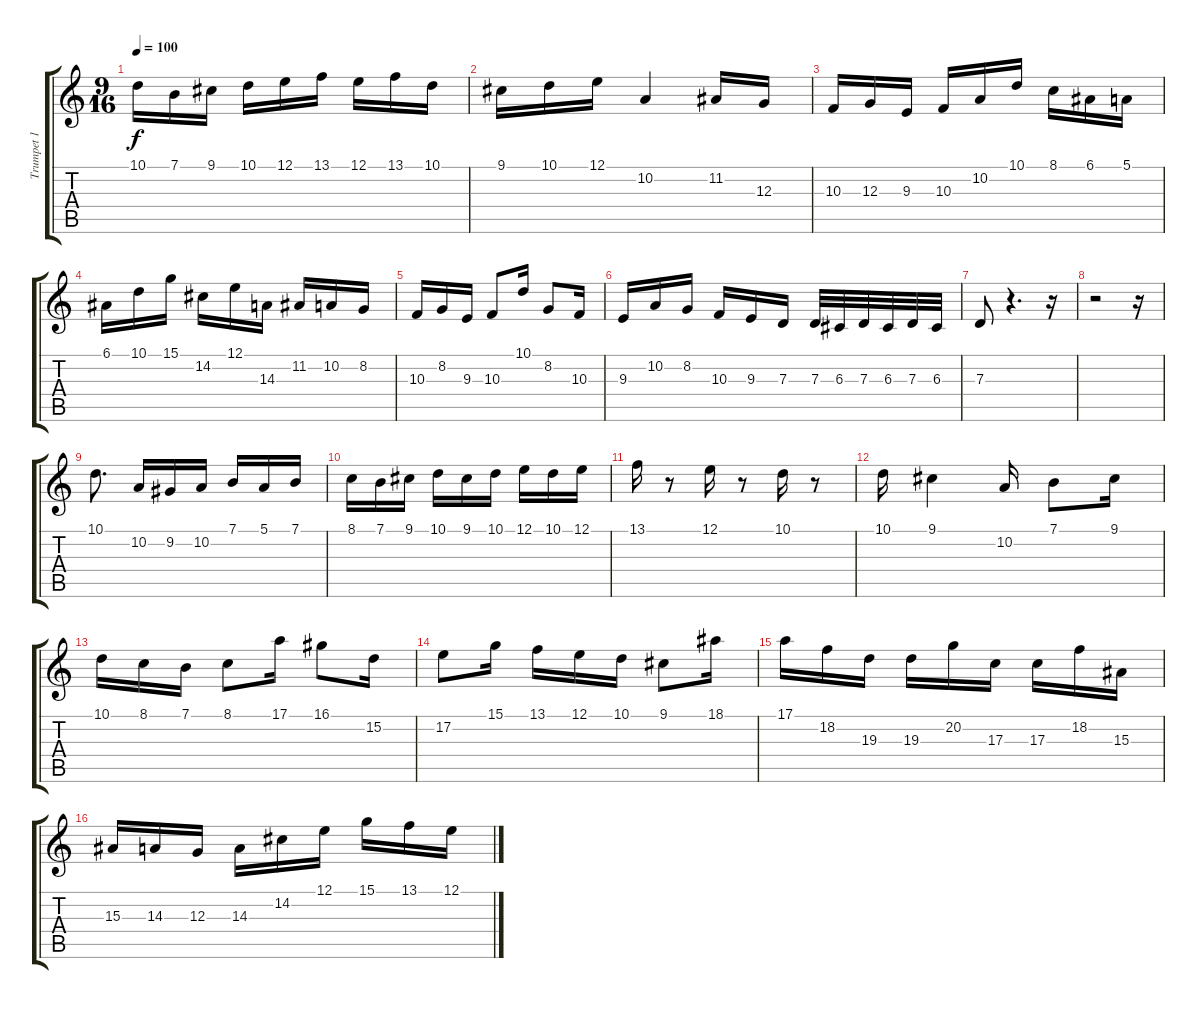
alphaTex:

\track ("Trumpet 1" "Trumpet 1") {instrument trumpet}
\staff {score tabs}
\tuning (E4 B3 G3 D3 A2 E2) {hide}
\ts (9 16)
\tempo 100
\clef g2
\ks c
10.1{t}.16{dy f} 7.1.16 9.1.16 10.1.16 12.1.16 13.1.16 12.1.16 13.1.16 10.1.16 |
9.1.16 10.1.16 12.1.16 10.2.4 11.2.16 12.3.16 |
10.3.16 12.3.16 9.3.16 10.3.16 10.2.16 10.1.16 8.1.16 6.1.16 5.1.16 |
6.1.16 10.1.16 15.1.16 14.2.16 12.1.16 14.3.16 11.2.16 10.2.16 8.2.16 |
10.3.16 8.2.16 9.3.16 10.3.8 10.1.16 8.2.8 10.3.16 |
9.3.16 10.2.16 8.2.16 10.3.16 9.3.16 7.3.16 7.3.32 6.3.32 7.3.32 6.3.32 7.3.32 6.3.32 |
7.3.8 r.4{d} r.16 |
r.2 r.16 |
10.1.8{d} 10.2.16 9.2.16 10.2.16 7.1.16 5.1.16 7.1.16 |
8.1.16 7.1.16 9.1.16 10.1.16 9.1.16 10.1.16 12.1.16 10.1.16 12.1.16 |
13.1.16 r.8 12.1.16 r.8 10.1.16 r.8 |
10.1.16 9.1.4 10.2.16 7.1.8 9.1.16 |
10.1.16 8.1.16 7.1.16 8.1.8 17.1.16 16.1.8 15.2.16 |
17.2.8 15.1.16 13.1.16 12.1.16 10.1.16 9.1.8 18.1.16 |
17.1.16 18.2.16 19.3.16 19.3.16 20.2.16 17.3.16 17.3.16 18.2.16 15.3.16 |
15.3.16 14.3.16 12.3.16 14.3.16 14.2.16 12.1.16 15.1.16 13.1.16 12.1.16
